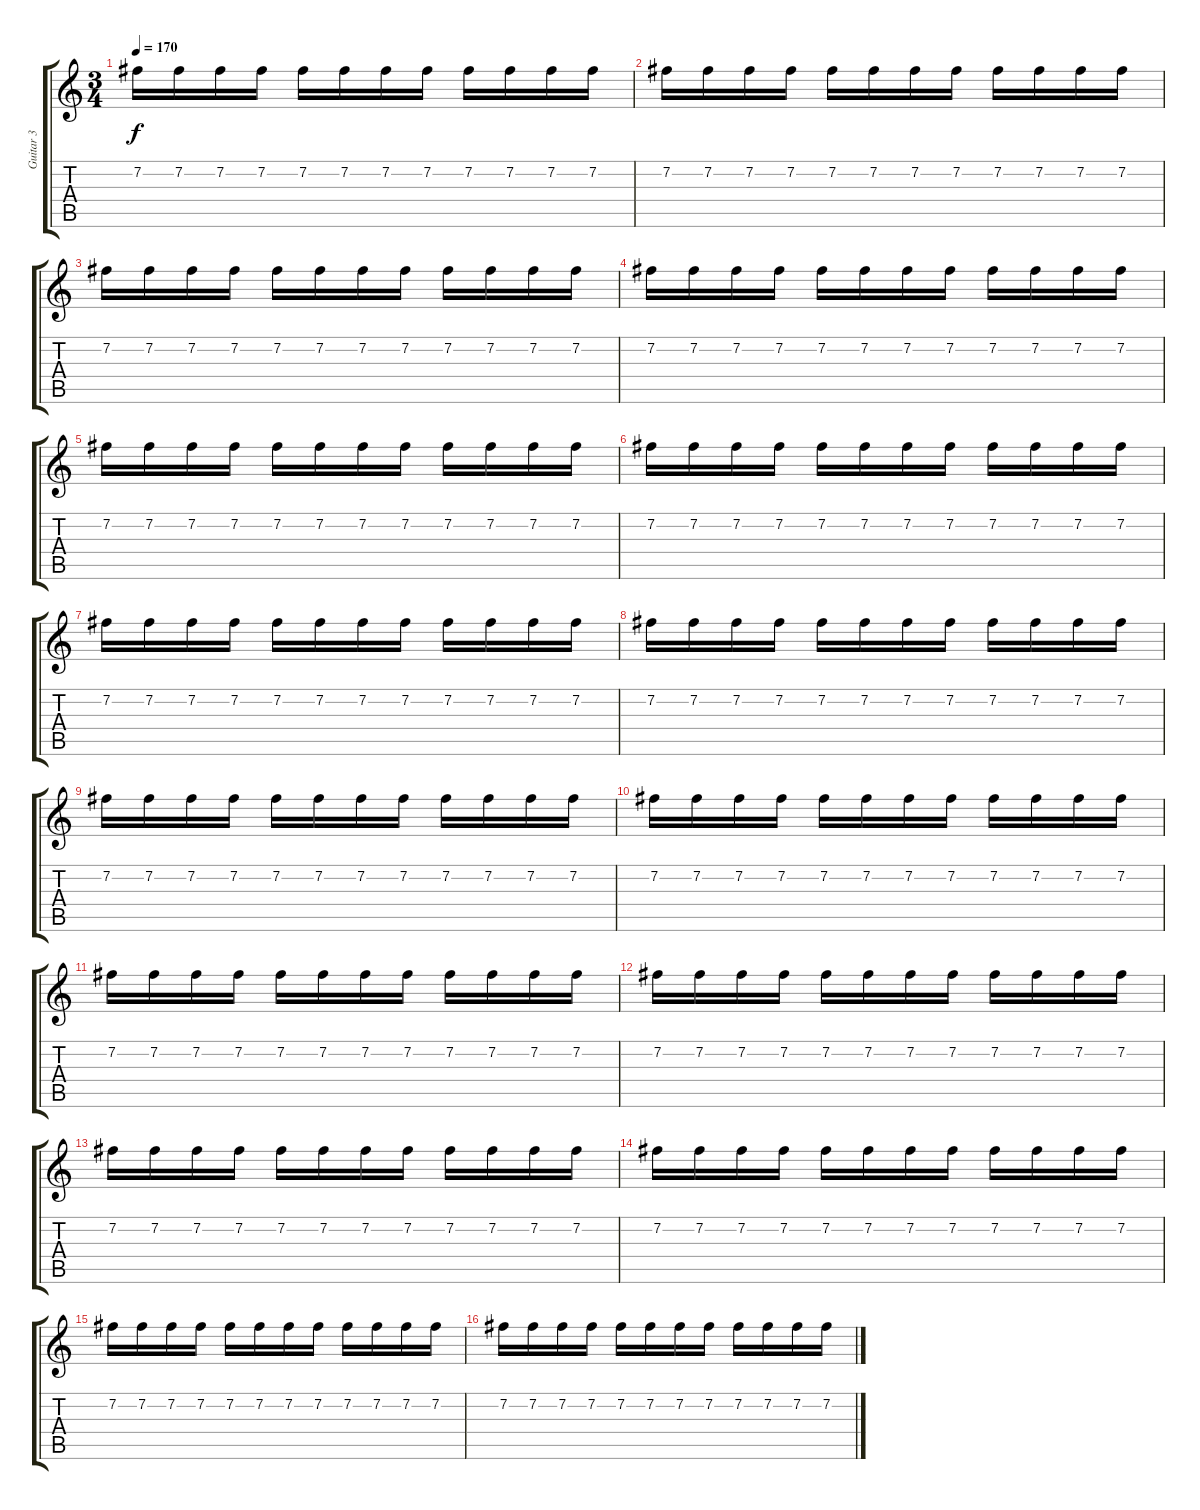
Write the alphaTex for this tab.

\track ("Guitar 3" "Guitar 3") {instrument overdrivenguitar}
\staff {score tabs}
\tuning (E4 B3 G3 D3 A2 E2) {hide}
\ts (3 4)
\tempo 170
\clef g2
\ks c
7.2.16{dy f} 7.2.16 7.2.16 7.2.16 7.2.16 7.2.16 7.2.16 7.2.16 7.2.16 7.2.16 7.2.16 7.2.16 |
7.2.16 7.2.16 7.2.16 7.2.16 7.2.16 7.2.16 7.2.16 7.2.16 7.2.16 7.2.16 7.2.16 7.2.16 |
7.2.16 7.2.16 7.2.16 7.2.16 7.2.16 7.2.16 7.2.16 7.2.16 7.2.16 7.2.16 7.2.16 7.2.16 |
7.2.16 7.2.16 7.2.16 7.2.16 7.2.16 7.2.16 7.2.16 7.2.16 7.2.16 7.2.16 7.2.16 7.2.16 |
7.2.16 7.2.16 7.2.16 7.2.16 7.2.16 7.2.16 7.2.16 7.2.16 7.2.16 7.2.16 7.2.16 7.2.16 |
7.2.16 7.2.16 7.2.16 7.2.16 7.2.16 7.2.16 7.2.16 7.2.16 7.2.16 7.2.16 7.2.16 7.2.16 |
7.2.16 7.2.16 7.2.16 7.2.16 7.2.16 7.2.16 7.2.16 7.2.16 7.2.16 7.2.16 7.2.16 7.2.16 |
7.2.16 7.2.16 7.2.16 7.2.16 7.2.16 7.2.16 7.2.16 7.2.16 7.2.16 7.2.16 7.2.16 7.2.16 |
7.2.16 7.2.16 7.2.16 7.2.16 7.2.16 7.2.16 7.2.16 7.2.16 7.2.16 7.2.16 7.2.16 7.2.16 |
7.2.16 7.2.16 7.2.16 7.2.16 7.2.16 7.2.16 7.2.16 7.2.16 7.2.16 7.2.16 7.2.16 7.2.16 |
7.2.16 7.2.16 7.2.16 7.2.16 7.2.16 7.2.16 7.2.16 7.2.16 7.2.16 7.2.16 7.2.16 7.2.16 |
7.2.16 7.2.16 7.2.16 7.2.16 7.2.16 7.2.16 7.2.16 7.2.16 7.2.16 7.2.16 7.2.16 7.2.16 |
7.2.16 7.2.16 7.2.16 7.2.16 7.2.16 7.2.16 7.2.16 7.2.16 7.2.16 7.2.16 7.2.16 7.2.16 |
7.2.16 7.2.16 7.2.16 7.2.16 7.2.16 7.2.16 7.2.16 7.2.16 7.2.16 7.2.16 7.2.16 7.2.16 |
7.2.16 7.2.16 7.2.16 7.2.16 7.2.16 7.2.16 7.2.16 7.2.16 7.2.16 7.2.16 7.2.16 7.2.16 |
7.2.16 7.2.16 7.2.16 7.2.16 7.2.16 7.2.16 7.2.16 7.2.16 7.2.16 7.2.16 7.2.16 7.2.16
